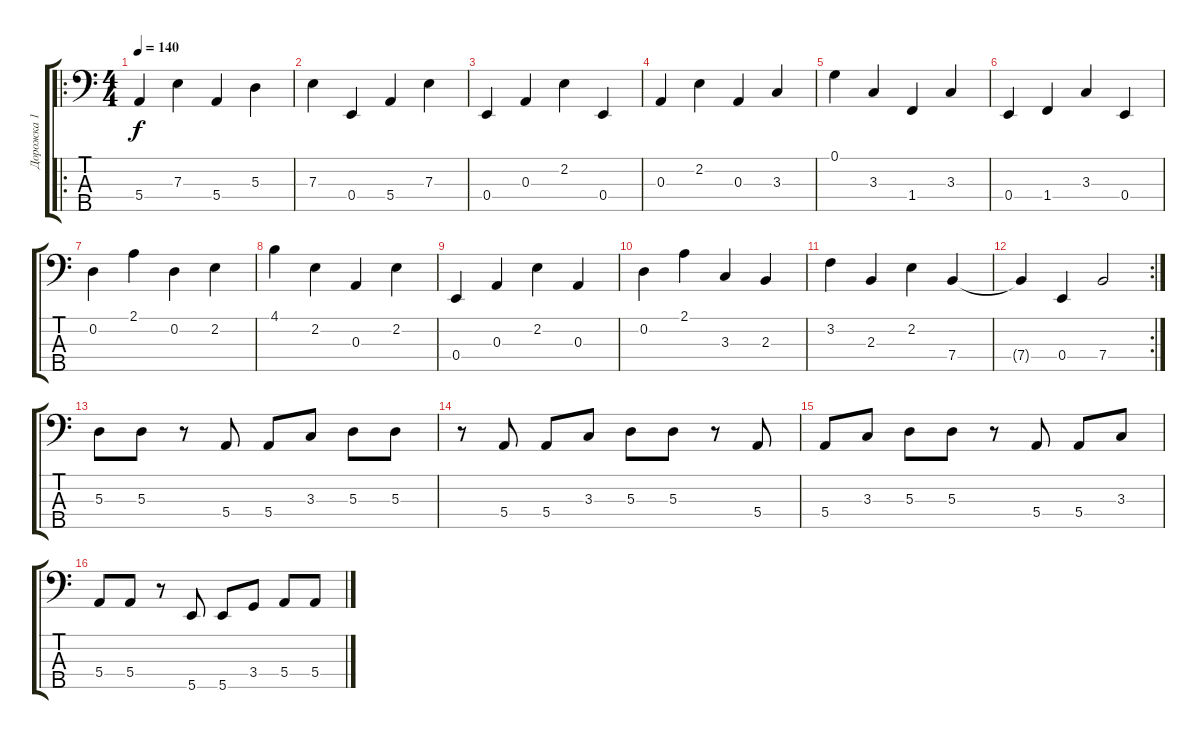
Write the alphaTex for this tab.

\track ("Дорожка 1" "Дорожка 1") {instrument electricbassfinger}
\staff {score tabs}
\tuning (G2 D2 A1 E1 B0) {hide}
\ro
\ts (4 4)
\tempo 140
\clef f4
\ks c
5.4.4{dy f instrument electricbassfinger} 7.3.4 5.4.4 5.3.4 |
7.3.4 0.4.4 5.4.4 7.3.4 |
0.4.4 0.3.4 2.2.4 0.4.4 |
0.3.4 2.2.4 0.3.4 3.3.4 |
0.1.4 3.3.4 1.4.4 3.3.4 |
0.4.4 1.4.4 3.3.4 0.4.4 |
0.2.4 2.1.4 0.2.4 2.2.4 |
4.1.4 2.2.4 0.3.4 2.2.4 |
0.4.4 0.3.4 2.2.4 0.3.4 |
0.2.4 2.1.4 3.3.4 2.3.4 |
3.2.4 2.3.4 2.2.4 7.4.4 |
\rc 2
7.4{t}.4 0.4.4 7.4.2 |
5.3.8 5.3.8 r.8 5.4.8 5.4.8 3.3.8 5.3.8 5.3.8 |
r.8 5.4.8 5.4.8 3.3.8 5.3.8 5.3.8 r.8 5.4.8 |
5.4.8 3.3.8 5.3.8 5.3.8 r.8 5.4.8 5.4.8 3.3.8 |
5.4.8 5.4.8 r.8 5.5.8 5.5.8 3.4.8 5.4.8 5.4.8
